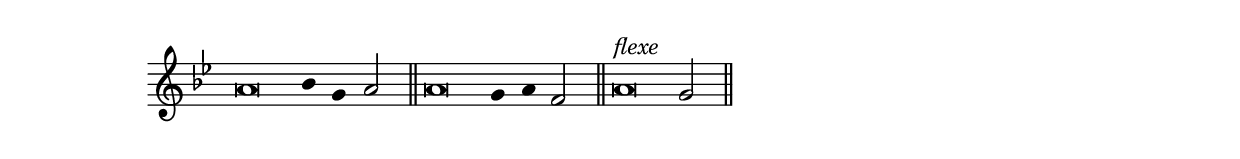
%% Do not edit this file; it is automatically
%% generated from LSR http://lsr.dsi.unimi.it
%% This file is in the public domain.
\version "2.12.2"

\header {
  lsrtags = "rhythms, vocal-music, ancient-notation, contexts-and-engravers"

%% Translation of GIT committish: fa19277d20f8ab0397c560eb0e7b814bd804ecec
  texidoces = "
Este tipo de notación se utiliza para el canto de los Salmos, en
que las estrofas no siempre tienen la misma longitud.

"
  doctitlees = "Notación de responsos o salmos"

%% Translation of GIT committish: ab9e3136d78bfaf15cc6d77ed1975d252c3fe506

  texidocde = "
Diese Form der Notation wird benutzt für die Notation von Psalmen, in denen
die Strophen nicht die gleiche Länge haben.

"
  doctitlede = "Psalmennotation"


  texidoc = "
This form of notation is used for the chant of the Psalms, where verses
aren't always the same length.

"
  doctitle = "Chant or psalms notation"
} % begin verbatim

stemOn = { \revert Staff.Stem #'transparent }
stemOff = { \override Staff.Stem #'transparent = ##t }

\score {
  \new Staff \with { \remove "Time_signature_engraver" }
  {
    \key g \minor
    \cadenzaOn
    \stemOff a'\breve bes'4 g'4
    \stemOn a'2 \bar "||"
    \stemOff a'\breve g'4 a'4
    \stemOn f'2 \bar "||"
    \stemOff a'\breve^\markup { \italic flexe }
    \stemOn g'2 \bar "||"
  }
}

